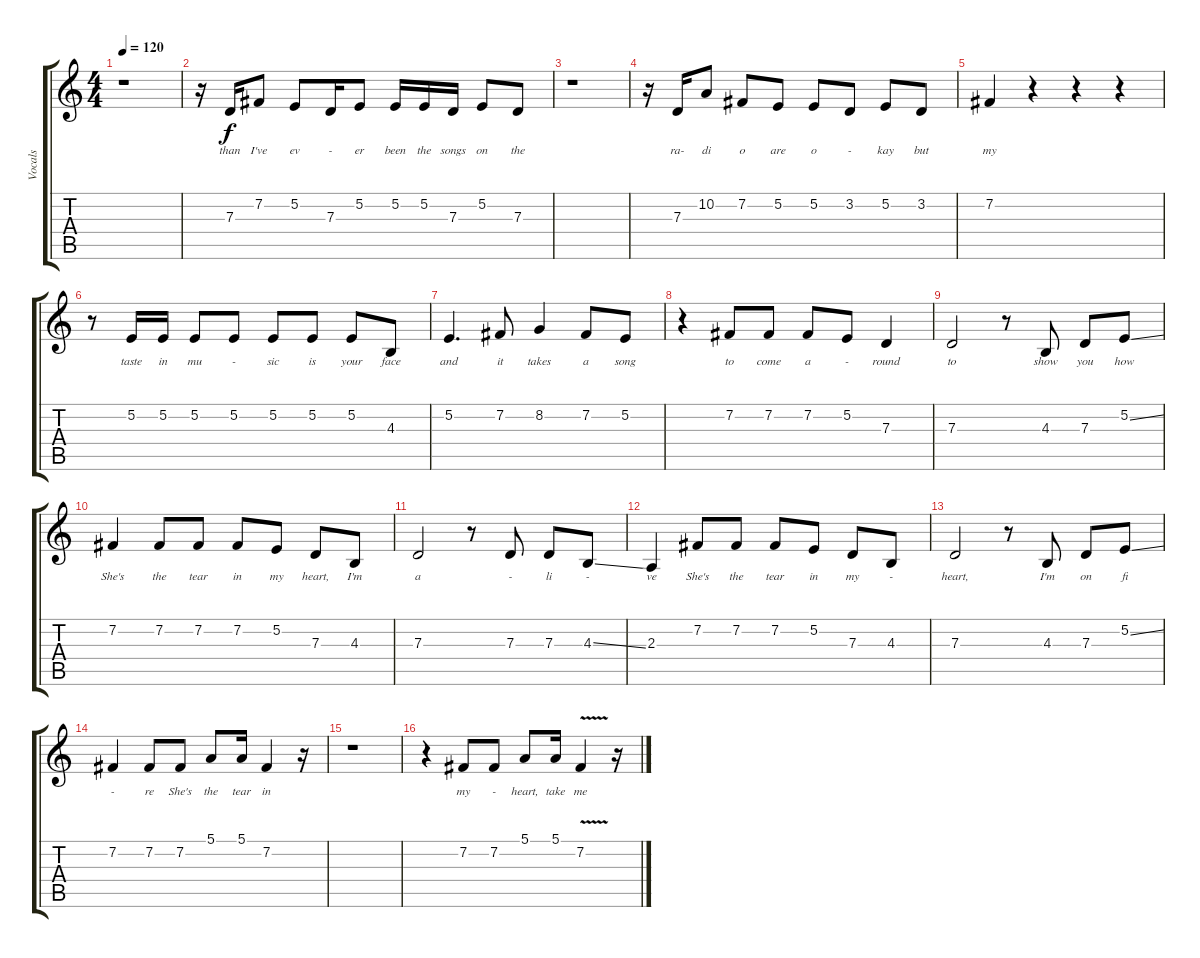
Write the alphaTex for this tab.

\track ("Vocals" "Vocals") {instrument oboe}
\staff {score tabs}
\tuning (E4 B3 G3 D3 A2 D2) {hide}
\ts (4 4)
\tempo 120
\clef g2
\ks c
r.1{dy f} |
r.16 7.3.16{lyrics (0 "than") lyrics (1 "") lyrics (2 "") lyrics (3 "") lyrics (4 "")} 7.2.8{lyrics (0 "I've") lyrics (1 "") lyrics (2 "") lyrics (3 "") lyrics (4 "")} 5.2.8{lyrics (0 "ev") lyrics (1 "") lyrics (2 "") lyrics (3 "") lyrics (4 "")} 7.3.16{lyrics (0 "-") lyrics (1 "") lyrics (2 "") lyrics (3 "") lyrics (4 "")} 5.2.8{lyrics (0 "er") lyrics (1 "") lyrics (2 "") lyrics (3 "") lyrics (4 "")} 5.2.16{lyrics (0 "been") lyrics (1 "") lyrics (2 "") lyrics (3 "") lyrics (4 "")} 5.2.16{lyrics (0 "the") lyrics (1 "") lyrics (2 "") lyrics (3 "") lyrics (4 "")} 7.3.16{lyrics (0 "songs") lyrics (1 "") lyrics (2 "") lyrics (3 "") lyrics (4 "")} 5.2.8{lyrics (0 "on") lyrics (1 "") lyrics (2 "") lyrics (3 "") lyrics (4 "")} 7.3.8{lyrics (0 "the") lyrics (1 "") lyrics (2 "") lyrics (3 "") lyrics (4 "")} |
r.1 |
r.16 7.3.16{lyrics (0 "ra-") lyrics (1 "") lyrics (2 "") lyrics (3 "") lyrics (4 "")} 10.2.8{lyrics (0 "di") lyrics (1 "") lyrics (2 "") lyrics (3 "") lyrics (4 "")} 7.2.8{lyrics (0 "o") lyrics (1 "") lyrics (2 "") lyrics (3 "") lyrics (4 "")} 5.2.8{lyrics (0 "are") lyrics (1 "") lyrics (2 "") lyrics (3 "") lyrics (4 "")} 5.2.8{lyrics (0 "o") lyrics (1 "") lyrics (2 "") lyrics (3 "") lyrics (4 "")} 3.2.8{lyrics (0 "-") lyrics (1 "") lyrics (2 "") lyrics (3 "") lyrics (4 "")} 5.2.8{lyrics (0 "kay") lyrics (1 "") lyrics (2 "") lyrics (3 "") lyrics (4 "")} 3.2.8{lyrics (0 "but") lyrics (1 "") lyrics (2 "") lyrics (3 "") lyrics (4 "")} |
7.2.4{lyrics (0 "my") lyrics (1 "") lyrics (2 "") lyrics (3 "") lyrics (4 "")} r.4 r.4 r.4 |
r.8 5.2.16{lyrics (0 "taste") lyrics (1 "") lyrics (2 "") lyrics (3 "") lyrics (4 "")} 5.2.16{lyrics (0 "in") lyrics (1 "") lyrics (2 "") lyrics (3 "") lyrics (4 "")} 5.2.8{lyrics (0 "mu") lyrics (1 "") lyrics (2 "") lyrics (3 "") lyrics (4 "")} 5.2.8{lyrics (0 "-") lyrics (1 "") lyrics (2 "") lyrics (3 "") lyrics (4 "")} 5.2.8{lyrics (0 "sic") lyrics (1 "") lyrics (2 "") lyrics (3 "") lyrics (4 "")} 5.2.8{lyrics (0 "is") lyrics (1 "") lyrics (2 "") lyrics (3 "") lyrics (4 "")} 5.2.8{lyrics (0 "your") lyrics (1 "") lyrics (2 "") lyrics (3 "") lyrics (4 "")} 4.3.8{lyrics (0 "face") lyrics (1 "") lyrics (2 "") lyrics (3 "") lyrics (4 "")} |
5.2.4{d lyrics (0 "and") lyrics (1 "") lyrics (2 "") lyrics (3 "") lyrics (4 "")} 7.2.8{lyrics (0 "it") lyrics (1 "") lyrics (2 "") lyrics (3 "") lyrics (4 "")} 8.2.4{lyrics (0 "takes") lyrics (1 "") lyrics (2 "") lyrics (3 "") lyrics (4 "")} 7.2.8{lyrics (0 "a") lyrics (1 "") lyrics (2 "") lyrics (3 "") lyrics (4 "")} 5.2.8{lyrics (0 "song") lyrics (1 "") lyrics (2 "") lyrics (3 "") lyrics (4 "")} |
r.4 7.2.8{lyrics (0 "to") lyrics (1 "") lyrics (2 "") lyrics (3 "") lyrics (4 "")} 7.2.8{lyrics (0 "come") lyrics (1 "") lyrics (2 "") lyrics (3 "") lyrics (4 "")} 7.2.8{lyrics (0 "a") lyrics (1 "") lyrics (2 "") lyrics (3 "") lyrics (4 "")} 5.2.8{lyrics (0 "-") lyrics (1 "") lyrics (2 "") lyrics (3 "") lyrics (4 "")} 7.3.4{lyrics (0 "round") lyrics (1 "") lyrics (2 "") lyrics (3 "") lyrics (4 "")} |
7.3.2{lyrics (0 "to") lyrics (1 "") lyrics (2 "") lyrics (3 "") lyrics (4 "")} r.8 4.3.8{lyrics (0 "show") lyrics (1 "") lyrics (2 "") lyrics (3 "") lyrics (4 "")} 7.3.8{lyrics (0 "you") lyrics (1 "") lyrics (2 "") lyrics (3 "") lyrics (4 "")} 5.2{ss}.8{lyrics (0 "how") lyrics (1 "") lyrics (2 "") lyrics (3 "") lyrics (4 "")} |
7.2.4{lyrics (0 "She's") lyrics (1 "") lyrics (2 "") lyrics (3 "") lyrics (4 "")} 7.2.8{lyrics (0 "the") lyrics (1 "") lyrics (2 "") lyrics (3 "") lyrics (4 "")} 7.2.8{lyrics (0 "tear") lyrics (1 "") lyrics (2 "") lyrics (3 "") lyrics (4 "")} 7.2.8{lyrics (0 "in") lyrics (1 "") lyrics (2 "") lyrics (3 "") lyrics (4 "")} 5.2.8{lyrics (0 "my") lyrics (1 "") lyrics (2 "") lyrics (3 "") lyrics (4 "")} 7.3.8{lyrics (0 "heart,") lyrics (1 "") lyrics (2 "") lyrics (3 "") lyrics (4 "")} 4.3.8{lyrics (0 "I'm") lyrics (1 "") lyrics (2 "") lyrics (3 "") lyrics (4 "")} |
7.3.2{lyrics (0 "a") lyrics (1 "") lyrics (2 "") lyrics (3 "") lyrics (4 "")} r.8 7.3.8{lyrics (0 "-") lyrics (1 "") lyrics (2 "") lyrics (3 "") lyrics (4 "")} 7.3.8{lyrics (0 "li") lyrics (1 "") lyrics (2 "") lyrics (3 "") lyrics (4 "")} 4.3{ss}.8{lyrics (0 "-") lyrics (1 "") lyrics (2 "") lyrics (3 "") lyrics (4 "")} |
2.3.4{lyrics (0 "ve") lyrics (1 "") lyrics (2 "") lyrics (3 "") lyrics (4 "")} 7.2.8{lyrics (0 "She's") lyrics (1 "") lyrics (2 "") lyrics (3 "") lyrics (4 "")} 7.2.8{lyrics (0 "the") lyrics (1 "") lyrics (2 "") lyrics (3 "") lyrics (4 "")} 7.2.8{lyrics (0 "tear") lyrics (1 "") lyrics (2 "") lyrics (3 "") lyrics (4 "")} 5.2.8{lyrics (0 "in") lyrics (1 "") lyrics (2 "") lyrics (3 "") lyrics (4 "")} 7.3.8{lyrics (0 "my") lyrics (1 "") lyrics (2 "") lyrics (3 "") lyrics (4 "")} 4.3.8{lyrics (0 "-") lyrics (1 "") lyrics (2 "") lyrics (3 "") lyrics (4 "")} |
7.3.2{lyrics (0 "heart,") lyrics (1 "") lyrics (2 "") lyrics (3 "") lyrics (4 "")} r.8 4.3.8{lyrics (0 "I'm") lyrics (1 "") lyrics (2 "") lyrics (3 "") lyrics (4 "")} 7.3.8{lyrics (0 "on") lyrics (1 "") lyrics (2 "") lyrics (3 "") lyrics (4 "")} 5.2{ss}.8{lyrics (0 "fi") lyrics (1 "") lyrics (2 "") lyrics (3 "") lyrics (4 "")} |
7.2.4{lyrics (0 "-") lyrics (1 "") lyrics (2 "") lyrics (3 "") lyrics (4 "")} 7.2.8{lyrics (0 "re") lyrics (1 "") lyrics (2 "") lyrics (3 "") lyrics (4 "")} 7.2.8{lyrics (0 "She's") lyrics (1 "") lyrics (2 "") lyrics (3 "") lyrics (4 "")} 5.1.8{lyrics (0 "the") lyrics (1 "") lyrics (2 "") lyrics (3 "") lyrics (4 "")} 5.1.16{lyrics (0 "tear") lyrics (1 "") lyrics (2 "") lyrics (3 "") lyrics (4 "")} 7.2.4{lyrics (0 "in") lyrics (1 "") lyrics (2 "") lyrics (3 "") lyrics (4 "")} r.16 |
r.1 |
r.4 7.2.8{lyrics (0 "my") lyrics (1 "") lyrics (2 "") lyrics (3 "") lyrics (4 "")} 7.2.8{lyrics (0 "-") lyrics (1 "") lyrics (2 "") lyrics (3 "") lyrics (4 "")} 5.1.8{lyrics (0 "heart,") lyrics (1 "") lyrics (2 "") lyrics (3 "") lyrics (4 "")} 5.1.16{lyrics (0 "take") lyrics (1 "") lyrics (2 "") lyrics (3 "") lyrics (4 "")} 7.2{v}.4{lyrics (0 "me") lyrics (1 "") lyrics (2 "") lyrics (3 "") lyrics (4 "")} r.16
